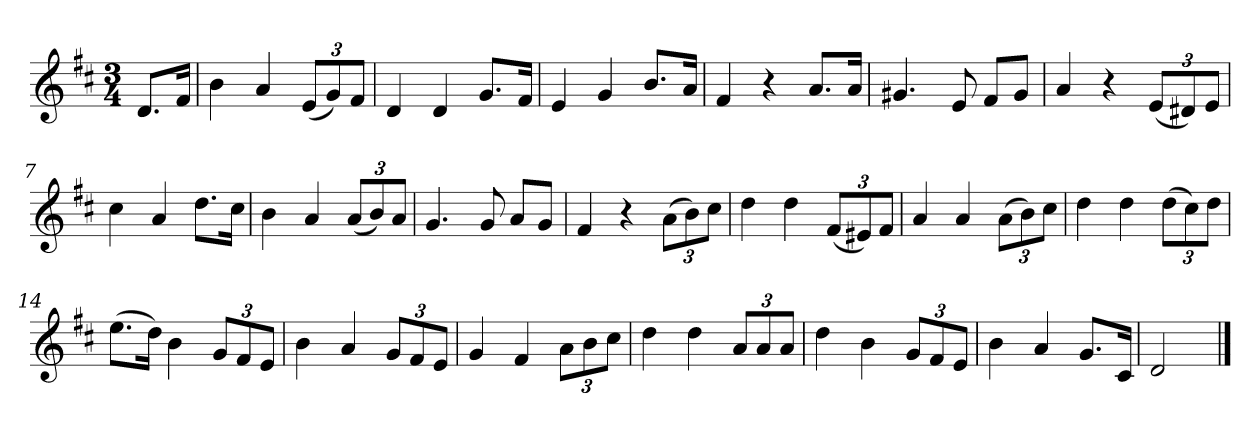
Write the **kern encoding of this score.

**kern
*part1
*staff1
*k[f#c#]
*M3/4
*MM120
=
8.dL
16f#Jk
=1
4b
4a
(12eL
12g)
12f#J
=2
4d
4d
8.gL
16f#Jk
=3
4e
4g
8.bL
16aJk
=4
4f#
4r
8.aL
16aJk
=5
4.g#X
8e
8f#L
8g#J
=6
4a
4r
(12eL
12d#X)
12eJ
=7
4cc#
4a
8.ddL
16cc#Jk
=8
4b
4a
(12aL
12b)
12aJ
=9
4.g
8g
8aL
8gJ
=10
4f#
4r
(12aL
12b)
12cc#J
=11
4dd
4dd
(12f#L
12e#X)
12f#J
=12
4a
4a
(12aL
12b)
12cc#J
=13
4dd
4dd
(12ddL
12cc#)
12ddJ
=14
(8.eeL
16ddJk)
4b
12gL
12f#
12eJ
=15
4b
4a
12gL
12f#
12eJ
=16
4g
4f#
12aL
12b
12cc#J
=17
4dd
4dd
12aL
12a
12aJ
=18
4dd
4b
12gL
12f#
12eJ
=19
4b
4a
8.gL
16c#Jk
=20
2d
==
*-
